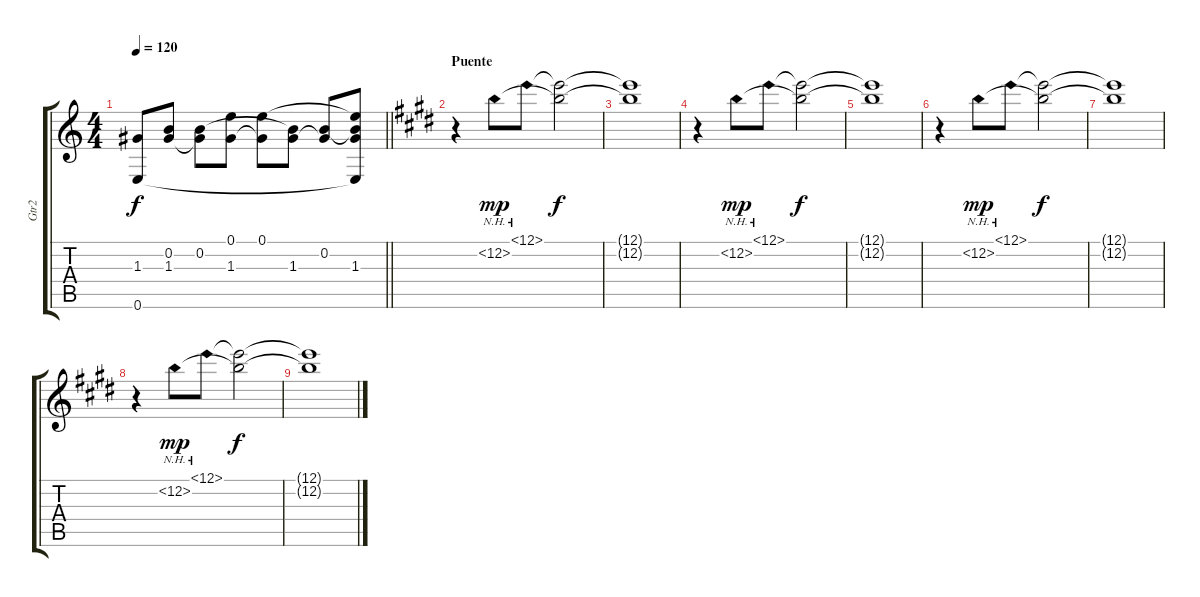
\track ("Gtr2" "Gtr2") {instrument electricguitarjazz}
\staff {score tabs}
\tuning (E4 B3 G3 D3 A2 E2) {hide}
\ts (4 4)
\tempo 120
\clef g2
\barLineRight lightlight
\ks c
(1.3{t} 0.6).8{dy f} (0.2{t} 1.3).8 (0.2 1.3{t}).8 (0.1{t} 1.3).8 (0.1 1.3{t}).8 (0.2{t} 1.3).8 (0.2 1.3{t}).8 (0.1{t} 0.2{t} 1.3 0.6{t}).8 |
\section ("" "Puente")
\ks e
r.4 12.2{nh}.8{dy mp} 12.1{nh}.8 (12.1{t} 12.2{t}).2{dy f} |
(12.1{t} 12.2{t}).1 |
r.4 12.2{nh}.8{dy mp} 12.1{nh}.8 (12.1{t} 12.2{t}).2{dy f} |
(12.1{t} 12.2{t}).1 |
r.4 12.2{nh}.8{dy mp} 12.1{nh}.8 (12.1{t} 12.2{t}).2{dy f} |
(12.1{t} 12.2{t}).1 |
r.4 12.2{nh}.8{dy mp} 12.1{nh}.8 (12.1{t} 12.2{t}).2{dy f} |
(12.1{t} 12.2{t}).1
